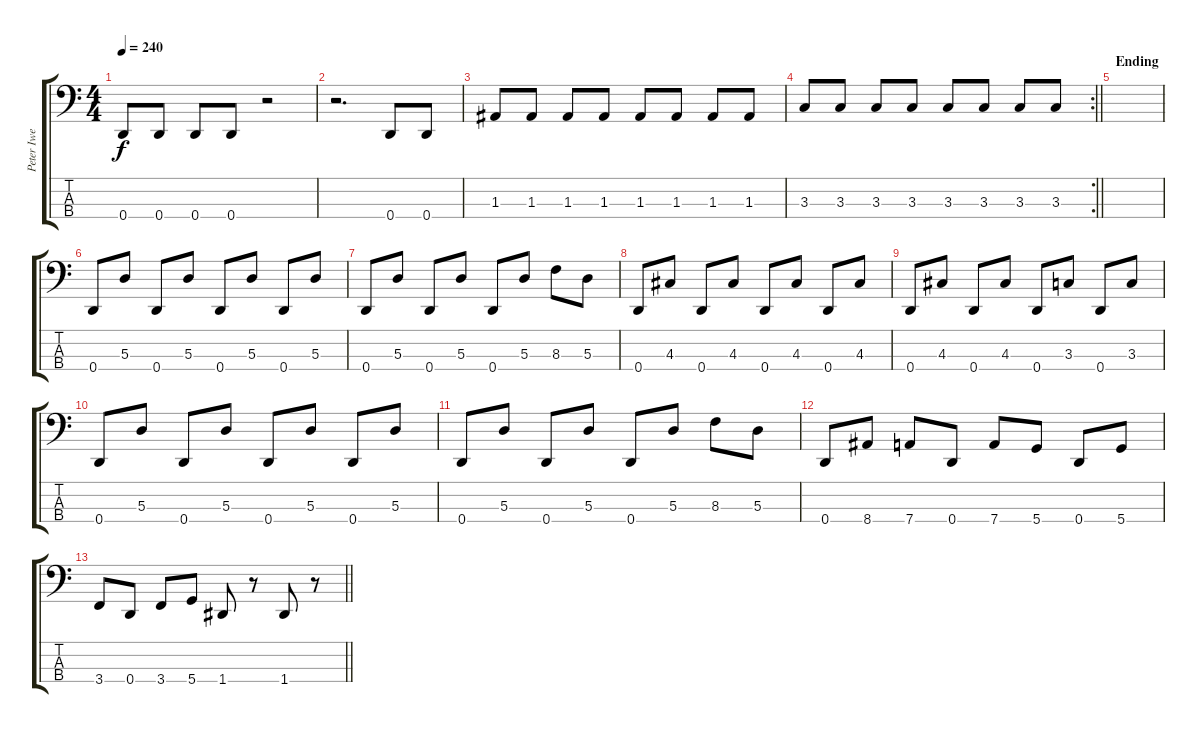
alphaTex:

\track (" Peter Iwers" " Peter Iwe") {instrument electricbassfinger}
\staff {score tabs}
\tuning (G2 D2 A1 D1) {hide}
\ts (4 4)
\tempo 240
\clef f4
\ks c
0.4.8{dy f} 0.4.8 0.4.8 0.4.8 r.2 |
r.2{d} 0.4.8 0.4.8 |
1.3.8 1.3.8 1.3.8 1.3.8 1.3.8 1.3.8 1.3.8 1.3.8 |
\rc 2
\barLineRight lightlight
3.3.8 3.3.8 3.3.8 3.3.8 3.3.8 3.3.8 3.3.8 3.3.8 |
\section ("" "Ending")
|
0.4.8 5.3.8 0.4.8 5.3.8 0.4.8 5.3.8 0.4.8 5.3.8 |
0.4.8 5.3.8 0.4.8 5.3.8 0.4.8 5.3.8 8.3.8 5.3.8 |
0.4.8 4.3.8 0.4.8 4.3.8 0.4.8 4.3.8 0.4.8 4.3.8 |
0.4.8 4.3.8 0.4.8 4.3.8 0.4.8 3.3.8 0.4.8 3.3.8 |
0.4.8 5.3.8 0.4.8 5.3.8 0.4.8 5.3.8 0.4.8 5.3.8 |
0.4.8 5.3.8 0.4.8 5.3.8 0.4.8 5.3.8 8.3.8 5.3.8 |
0.4.8 8.4.8 7.4.8 0.4.8 7.4.8 5.4.8 0.4.8 5.4.8 |
\barLineRight lightlight
3.4.8 0.4.8 3.4.8 5.4.8 1.4.8 r.8 1.4.8 r.8
